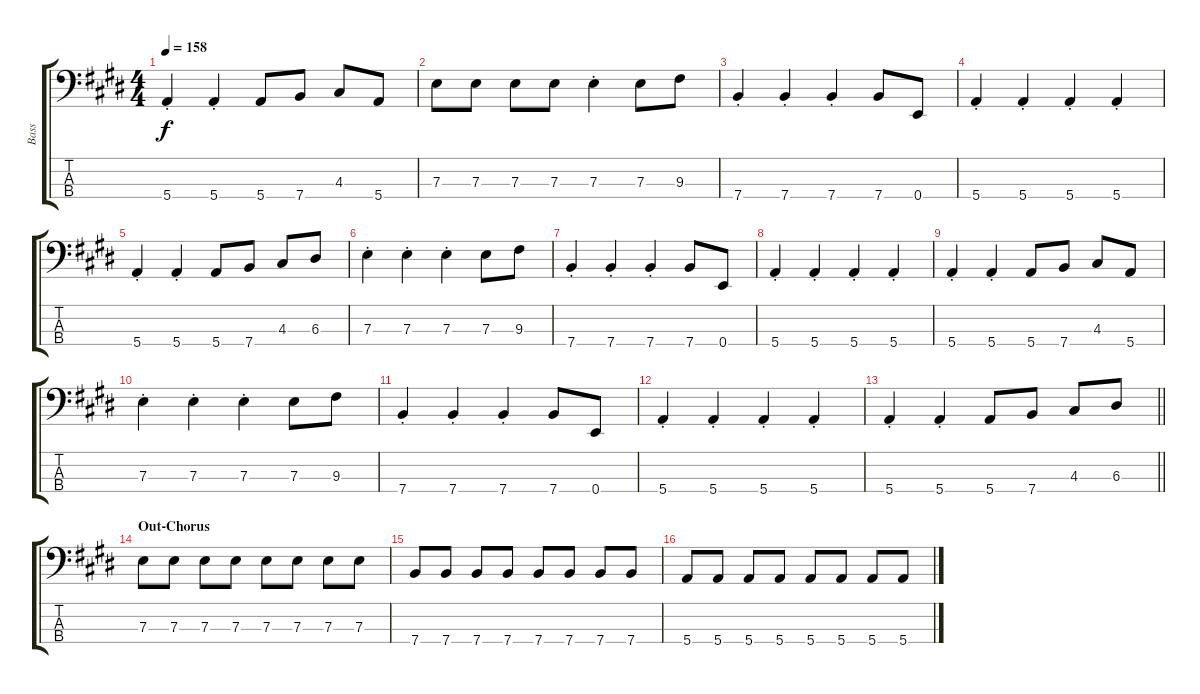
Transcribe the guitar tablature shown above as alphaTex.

\track ("Bass" "Bass") {instrument electricbassfinger}
\staff {score tabs}
\tuning (G2 D2 A1 E1) {hide}
\ts (4 4)
\tempo 158
\clef f4
\ks e
5.4{st}.4{dy f} 5.4{st}.4 5.4.8 7.4.8 4.3.8 5.4.8 |
7.3.8 7.3.8 7.3.8 7.3.8 7.3{st}.4 7.3.8 9.3.8 |
7.4{st}.4 7.4{st}.4 7.4{st}.4 7.4.8 0.4.8 |
5.4{st}.4 5.4{st}.4 5.4{st}.4 5.4{st}.4 |
5.4{st}.4 5.4{st}.4 5.4.8 7.4.8 4.3.8 6.3.8 |
7.3{st}.4 7.3{st}.4 7.3{st}.4 7.3.8 9.3.8 |
7.4{st}.4 7.4{st}.4 7.4{st}.4 7.4.8 0.4.8 |
5.4{st}.4 5.4{st}.4 5.4{st}.4 5.4{st}.4 |
5.4{st}.4 5.4{st}.4 5.4.8 7.4.8 4.3.8 5.4.8 |
7.3{st}.4 7.3{st}.4 7.3{st}.4 7.3.8 9.3.8 |
7.4{st}.4 7.4{st}.4 7.4{st}.4 7.4.8 0.4.8 |
5.4{st}.4 5.4{st}.4 5.4{st}.4 5.4{st}.4 |
\barLineRight lightlight
5.4{st}.4 5.4{st}.4 5.4.8 7.4.8 4.3.8 6.3.8 |
\section ("" "Out-Chorus")
7.3.8 7.3.8 7.3.8 7.3.8 7.3.8 7.3.8 7.3.8 7.3.8 |
7.4.8 7.4.8 7.4.8 7.4.8 7.4.8 7.4.8 7.4.8 7.4.8 |
5.4.8 5.4.8 5.4.8 5.4.8 5.4.8 5.4.8 5.4.8 5.4.8
